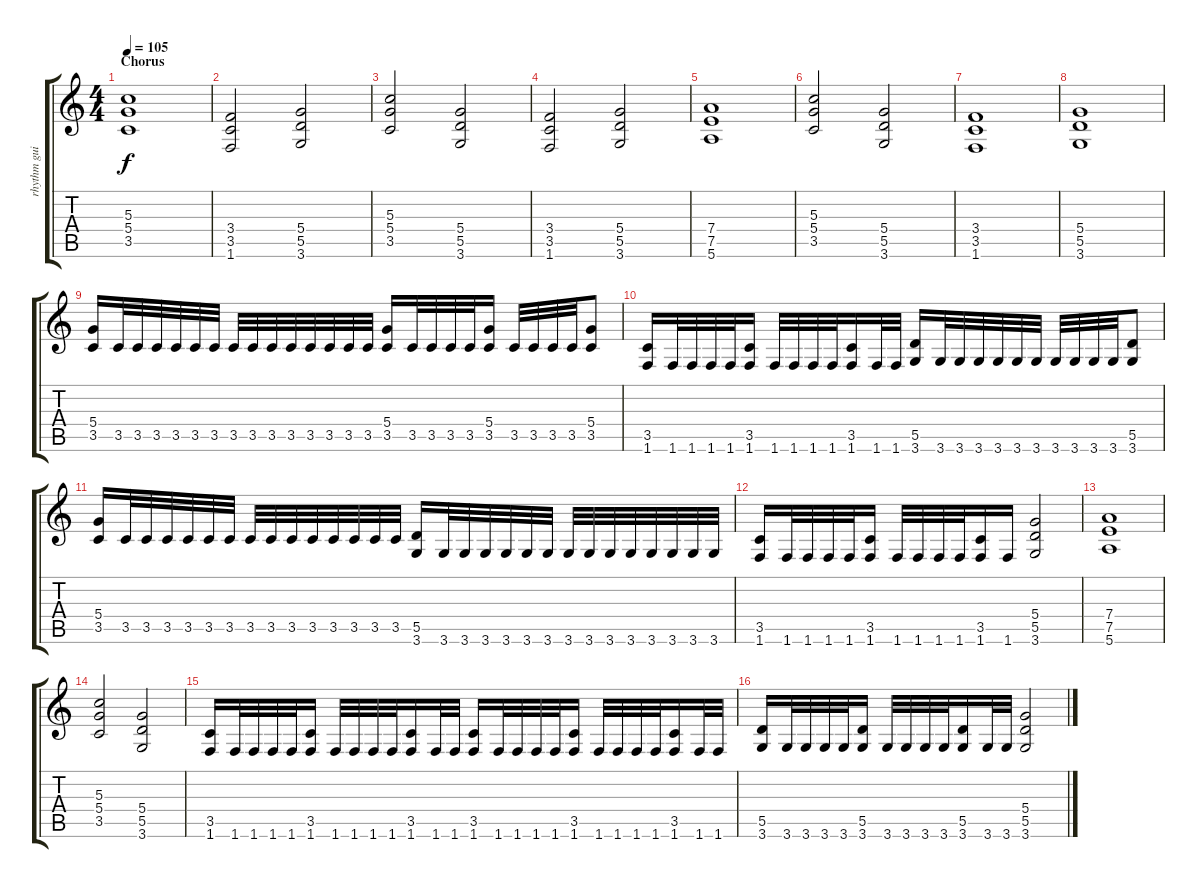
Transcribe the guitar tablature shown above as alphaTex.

\track ("rhythm guitar 2" "rhythm gui") {instrument overdrivenguitar}
\staff {score tabs}
\tuning (E4 B3 G3 D3 A2 E2) {hide}
\ts (4 4)
\section ("" "Chorus")
\tempo 105
\clef g2
\ks c
(5.3 5.4 3.5).1{dy f instrument overdrivenguitar} |
(3.4 3.5 1.6).2 (5.4 5.5 3.6).2 |
(5.3 5.4 3.5).2 (5.4 5.5 3.6).2 |
(3.4 3.5 1.6).2 (5.4 5.5 3.6).2 |
(7.4 7.5 5.6).1 |
(5.3 5.4 3.5).2 (5.4 5.5 3.6).2 |
(3.4 3.5 1.6).1 |
(5.4 5.5 3.6).1 |
\section ("" "")
(5.4 3.5).16 3.5.32 3.5.32 3.5.32 3.5.32 3.5.32 3.5.32 3.5.32 3.5.32 3.5.32 3.5.32 3.5.32 3.5.32 3.5.32 3.5.32 (5.4 3.5).16 3.5.32 3.5.32 3.5.32 3.5.32 (5.4 3.5).16 3.5.32 3.5.32 3.5.32 3.5.32 (5.4 3.5).8 |
(3.5 1.6).16 1.6.32 1.6.32 1.6.32 1.6.32 (3.5 1.6).16 1.6.32 1.6.32 1.6.32 1.6.32 (3.5 1.6).16 1.6.32 1.6.32 (5.5 3.6).16 3.6.32 3.6.32 3.6.32 3.6.32 3.6.32 3.6.32 3.6.32 3.6.32 3.6.32 3.6.32 (5.5 3.6).8 |
(5.4 3.5).16 3.5.32 3.5.32 3.5.32 3.5.32 3.5.32 3.5.32 3.5.32 3.5.32 3.5.32 3.5.32 3.5.32 3.5.32 3.5.32 3.5.32 (5.5 3.6).16 3.6.32 3.6.32 3.6.32 3.6.32 3.6.32 3.6.32 3.6.32 3.6.32 3.6.32 3.6.32 3.6.32 3.6.32 3.6.32 3.6.32 |
(3.5 1.6).16 1.6.32 1.6.32 1.6.32 1.6.32 (3.5 1.6).16 1.6.32 1.6.32 1.6.32 1.6.32 (3.5 1.6).16 1.6.16 (5.4 5.5 3.6).2 |
(7.4 7.5 5.6).1 |
(5.3 5.4 3.5).2 (5.4 5.5 3.6).2 |
(3.5 1.6).16 1.6.32 1.6.32 1.6.32 1.6.32 (3.5 1.6).16 1.6.32 1.6.32 1.6.32 1.6.32 (3.5 1.6).16 1.6.32 1.6.32 (3.5 1.6).16 1.6.32 1.6.32 1.6.32 1.6.32 (3.5 1.6).16 1.6.32 1.6.32 1.6.32 1.6.32 (3.5 1.6).16 1.6.32 1.6.32 |
(5.5 3.6).16 3.6.32 3.6.32 3.6.32 3.6.32 (5.5 3.6).16 3.6.32 3.6.32 3.6.32 3.6.32 (5.5 3.6).16 3.6.32 3.6.32 (5.4 5.5 3.6).2
